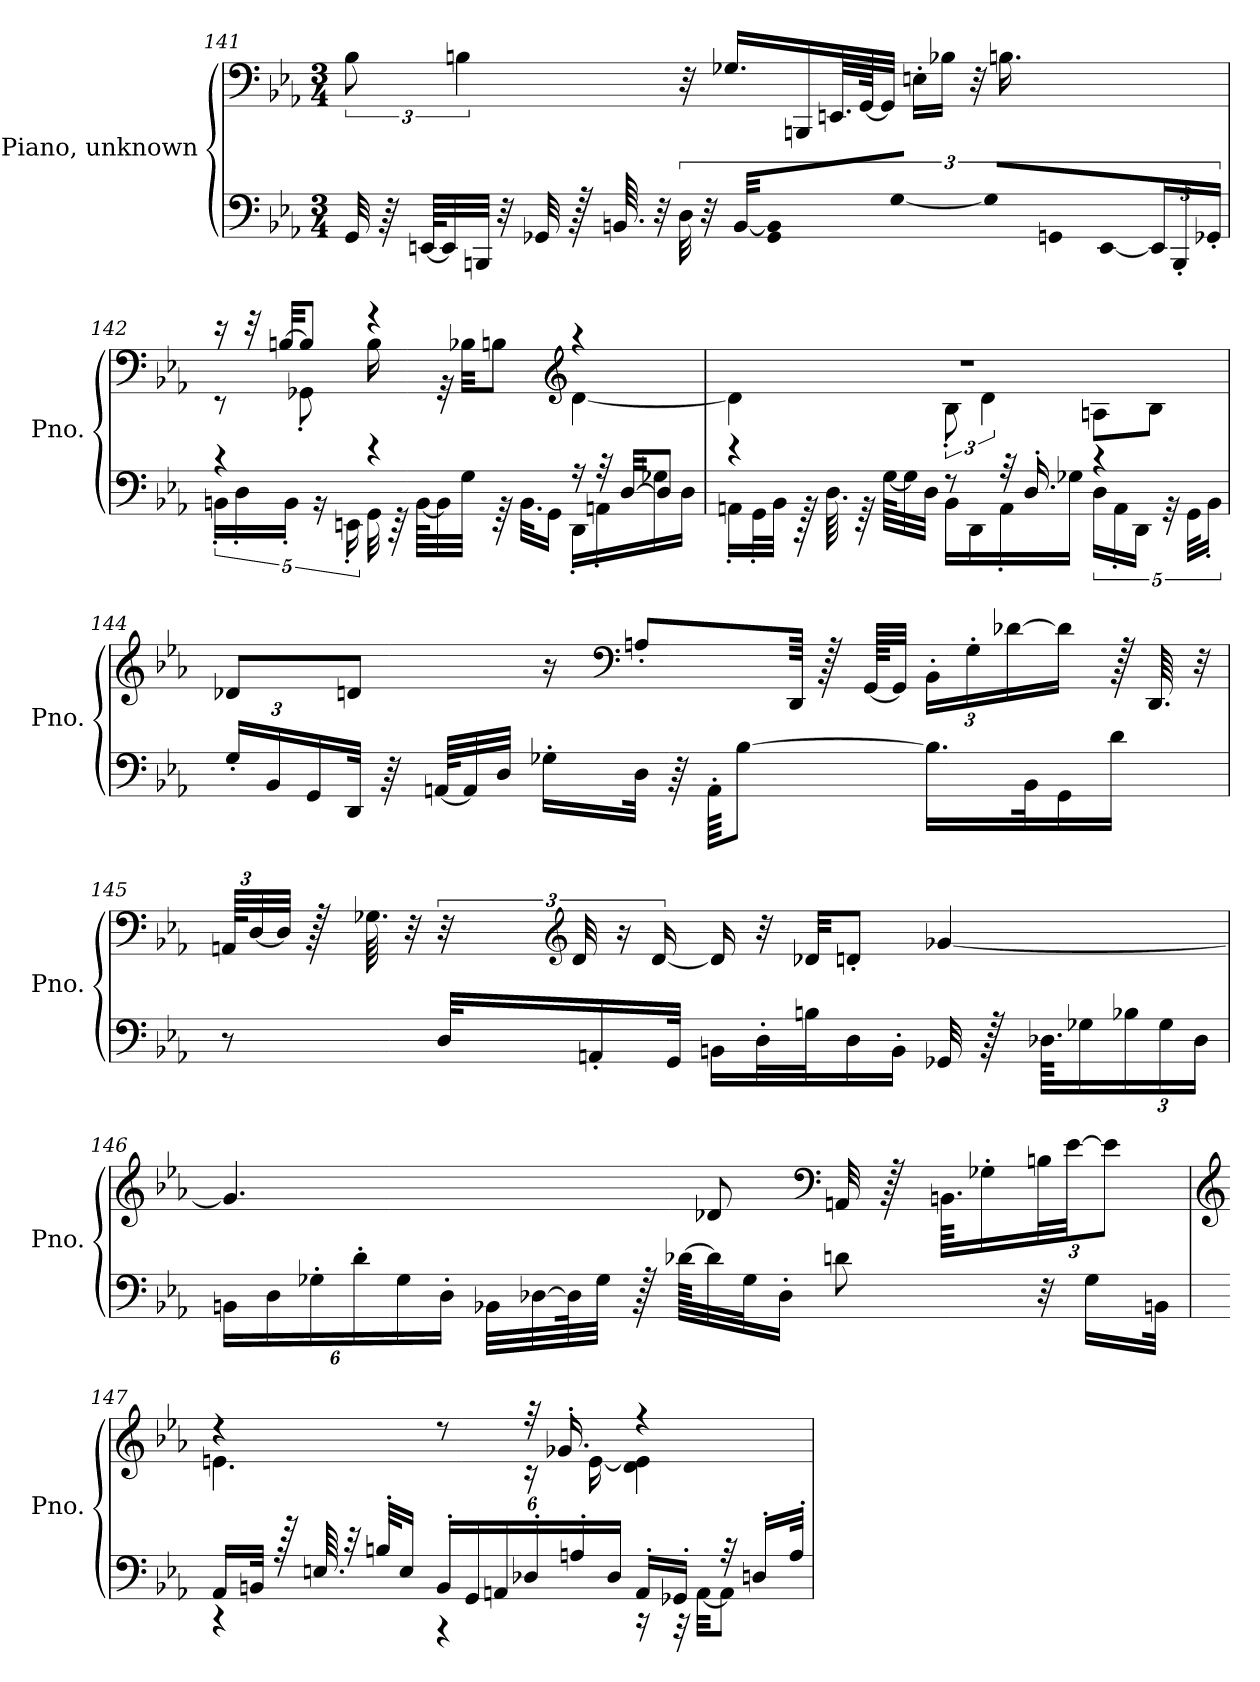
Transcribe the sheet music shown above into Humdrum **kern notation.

**kern	**kern
*part1	*part1
*staff2	*staff1
*I"Piano, unknown	*
*I'Pno.	*
!!LO:LB:g=z
*clefF4	*clefF4
*k[b-e-a-]	*k[b-e-a-]
*M3/4	*M3/4
=141	=141
32GG/	12B-\
64r	.
[64EEn/KLLL	.
32EE/]	.
.	6Bn\
32BBBn/JJJ	.
32r	.
32GG-X/	.
128r	.
64.BBn/	.
32r	.
48D\	32r
48r	.
.	16.G-X/LL
[48BB/KLL	.
16GG-/ 16BB/]J	.
[8G/J	16BBBn/
.	64.EEn/LL
.	[128GG/JK
.	32GG/JJJ]
16G/LL]	16En'\LL
32GGn/L	16B-X\JJ
[32EE/J	.
*Xbrackettup	*
24EE/]	32r
.	16.Bn\
24BBB'/	.
24GG-X'/JJ	.
!!LO:LB:g=z
=142	=142
*^	*
*	*brackettup	*
*	*	*^
4r	20BBn'\LL	16r	8r
.	20D'\	.	.
.	.	32r	.
.	.	[32Bn/KKL	.
.	20BB'\JJ	.	.
.	.	8B/J]	8GG-X'\
.	20r	.	.
.	20EEn'\	.	.
4r	32GG\	4r	16B\
.	64r	.	.
.	[64BB\KLLL	.	.
.	32BB\]	.	32r
.	32G\JJJ	.	32B-X\KKL
.	64r	.	8Bn\J
.	32.BB\KLL	.	.
.	16GG\JJ	.	.
*	*	*clefG2	*
16r	16DD'\LL	4r	[4d\
32r	16AAn'\	.	.
[32D/KKL	.	.	.
8D/J]	16G-X\	.	.
.	16D\JJ	.	.
!!LO:LB:g=z	!!
=143	=143	=143	=143
4r	16AAn'\LL	2.r	4d\]
.	32GG'\L	.	.
.	32BB-\JJJ	.	.
.	128r	.	.
.	64.D\	.	.
.	64r	.	.
.	[64G\KLLL	.	.
.	32G\]	.	.
.	32D\JJJ	.	.
8r	16BB-\LL	.	12B-'\
.	16DD\	.	.
.	.	.	6d\
32r	16AA'\	.	.
16.D'/	.	.	.
.	16G-X\JJ	.	.
4r	20D\LL	.	8An\L
.	20AA'\	.	.
.	20DD\JJ	.	.
.	.	.	8B-\J
.	40r	.	.
.	40GG\KLL	.	.
.	20BB-'\JJ	.	.
*v	*v	*	*
*	*v	*v
!!LO:LB:g=z
=144	=144
*Xbrackettup	*
24G'/LL	8d-X/L
24BB-/	.
24GG/	.
32DD/JJk	8dn/J
64r	.
[64AAn/KLLL	.
32AA/]	.
32D/JJJ	.
16G-X'\LL	16r
*	*clefF4
32D\JJk	8An'/L
64r	.
64AA'\KKKL	.
[8B-\J	.
.	64DD/Jkkk
.	128r
.	[128GG/KKLLL
.	32GG/JJJ]
*	*Xbrackettup
16.B-\LL]	24BB-'\LL
.	24G'\
.	[24d-X\
32BB-\K	.
16GG\	16d-\JJ]
16d\JJ	128r
.	64.DD/
.	32r
!!LO:LB:g=z
=145	=145
8r	96AAn/KLLL
.	[48D/
.	32D/JJJ]
.	128r
.	64.G-X\
.	32r
*	*brackettup
32D/KLL	48r
*	*clefG2
.	48d/
16AAn'/	.
.	24r
.	[24d/
32GG/JJk	.
16BBn\LL	16d/]
32D'\L	32r
32Bn\J	32d-X/KKL
16D\	8dn'/J
16BB'\JJ	.
32GG-X/	[4g-X/
128r	.
64.D-X\KKLL	.
16G-X\	.
24B-X\	.
24G-\	.
24D-\JJ	.
!!LO:PB:g=z
=146	=146
24BBn\LL	4.g-/]
24D\	.
24G-X'\	.
24d'\	.
24G-\	.
24D'\JJ	.
32BB-X\LLL	.
[32D-X\	.
64D-\K]	.
32G-\JJJ	.
128r	.
[128d-X\KKLLL	.
32d-\]	8d-X/
32G-\J	.
16D-'\JJ	.
*	*clefF4
8dn\	32AAn/
.	128r
.	64.BBn\KKLL
.	16G-X'\
*	*Xbrackettup
32r	48Bn\L
.	[48e-\JJ
16G-\LL	.
.	12e-\J]
32BBn\JJk	.
!!LO:LB:g=z
=147	=147
*	*clefG2
*^	*^
16AA-/LL	4r	4r	4.en\
32BBn/JJk	.	.	.
128r	.	.	.
64.En/	.	.	.
32r	.	.	.
32Bn'/KLL	.	.	.
16E/JJ	.	.	.
24BB'/LL	4r	8r	.
24GG/	.	.	.
24AAn/	.	.	.
24D-X'/	.	32r	16r
.	.	16.g-X'/	.
24An'/	.	.	.
.	.	.	[16e\
24D-/JJ	.	.	.
16AA'/LL	16r	4r	4d\ 4e\]
16GG-X'/JJ	32r	.	.
.	[32AA\KKL	.	.
32r	8AA\J]	.	.
16Dn'/LL	.	.	.
32A'/JJk	.	.	.
*v	*v	*	*
*	*v	*v
=	=
*-	*-
